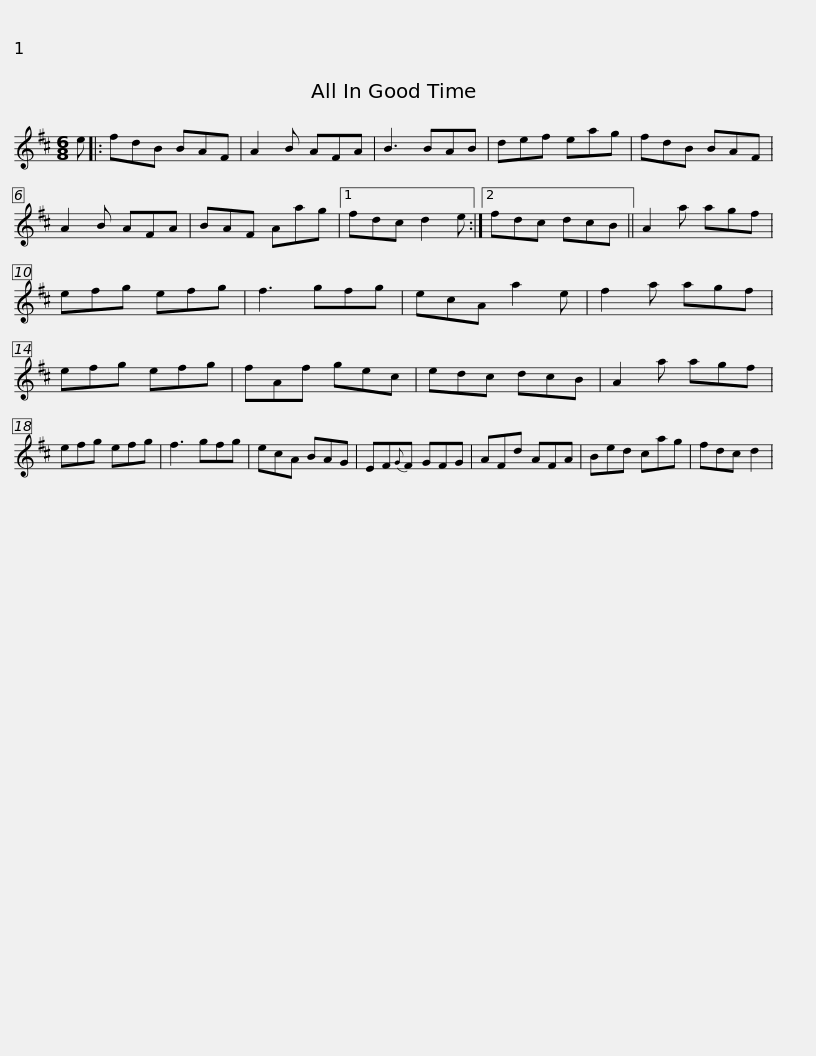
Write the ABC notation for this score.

X:1
L:1/8
M:6/8
I:linebreak $
K:Bmin
V:1 treble
V:1
 e |: fdB BAF | A2 B AFA | B3 BAB | def eag | %5
 fdB BAF | A2 B AFA | BAF Aag |1$ fdc d2 e :|2 fdc dcB || %10
 A2 a agf | efg efg | f3 gfg | ecA a2 e | f2 a agf | %15
 efg efg |$ fAf gec | edc dcB | A2 a agf | efg efg | %20
 f3 gfg | ecA BAG | EF{G}F GFG |$ AFd AFA | Bed cag | %25
 fdc d2 | %26
